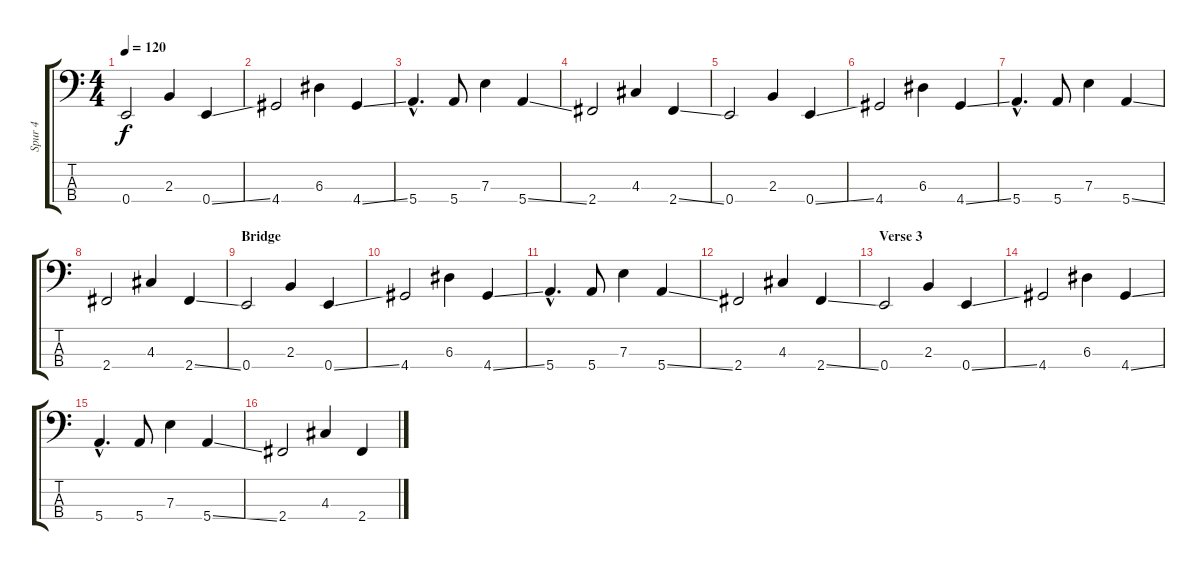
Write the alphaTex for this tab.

\track ("Spur 4" "Spur 4") {instrument electricbassfinger}
\staff {score tabs}
\tuning (G2 D2 A1 E1) {hide}
\ts (4 4)
\tempo 120
\clef f4
\ks c
0.4.2{dy f} 2.3.4 0.4{ss}.4 |
4.4.2 6.3.4 4.4{ss}.4 |
5.4{hac}.4{d} 5.4.8 7.3.4 5.4{ss}.4 |
2.4.2 4.3.4 2.4{ss}.4 |
0.4.2 2.3.4 0.4{ss}.4 |
4.4.2 6.3.4 4.4{ss}.4 |
5.4{hac}.4{d} 5.4.8 7.3.4 5.4{ss}.4 |
2.4.2 4.3.4 2.4{ss}.4 |
\section ("" "Bridge")
0.4.2 2.3.4 0.4{ss}.4 |
4.4.2 6.3.4 4.4{ss}.4 |
5.4{hac}.4{d} 5.4.8 7.3.4 5.4{ss}.4 |
2.4.2 4.3.4 2.4{ss}.4 |
\section ("" "Verse 3")
0.4.2 2.3.4 0.4{ss}.4 |
4.4.2 6.3.4 4.4{ss}.4 |
5.4{hac}.4{d} 5.4.8 7.3.4 5.4{ss}.4 |
2.4.2 4.3.4 2.4{ss}.4
